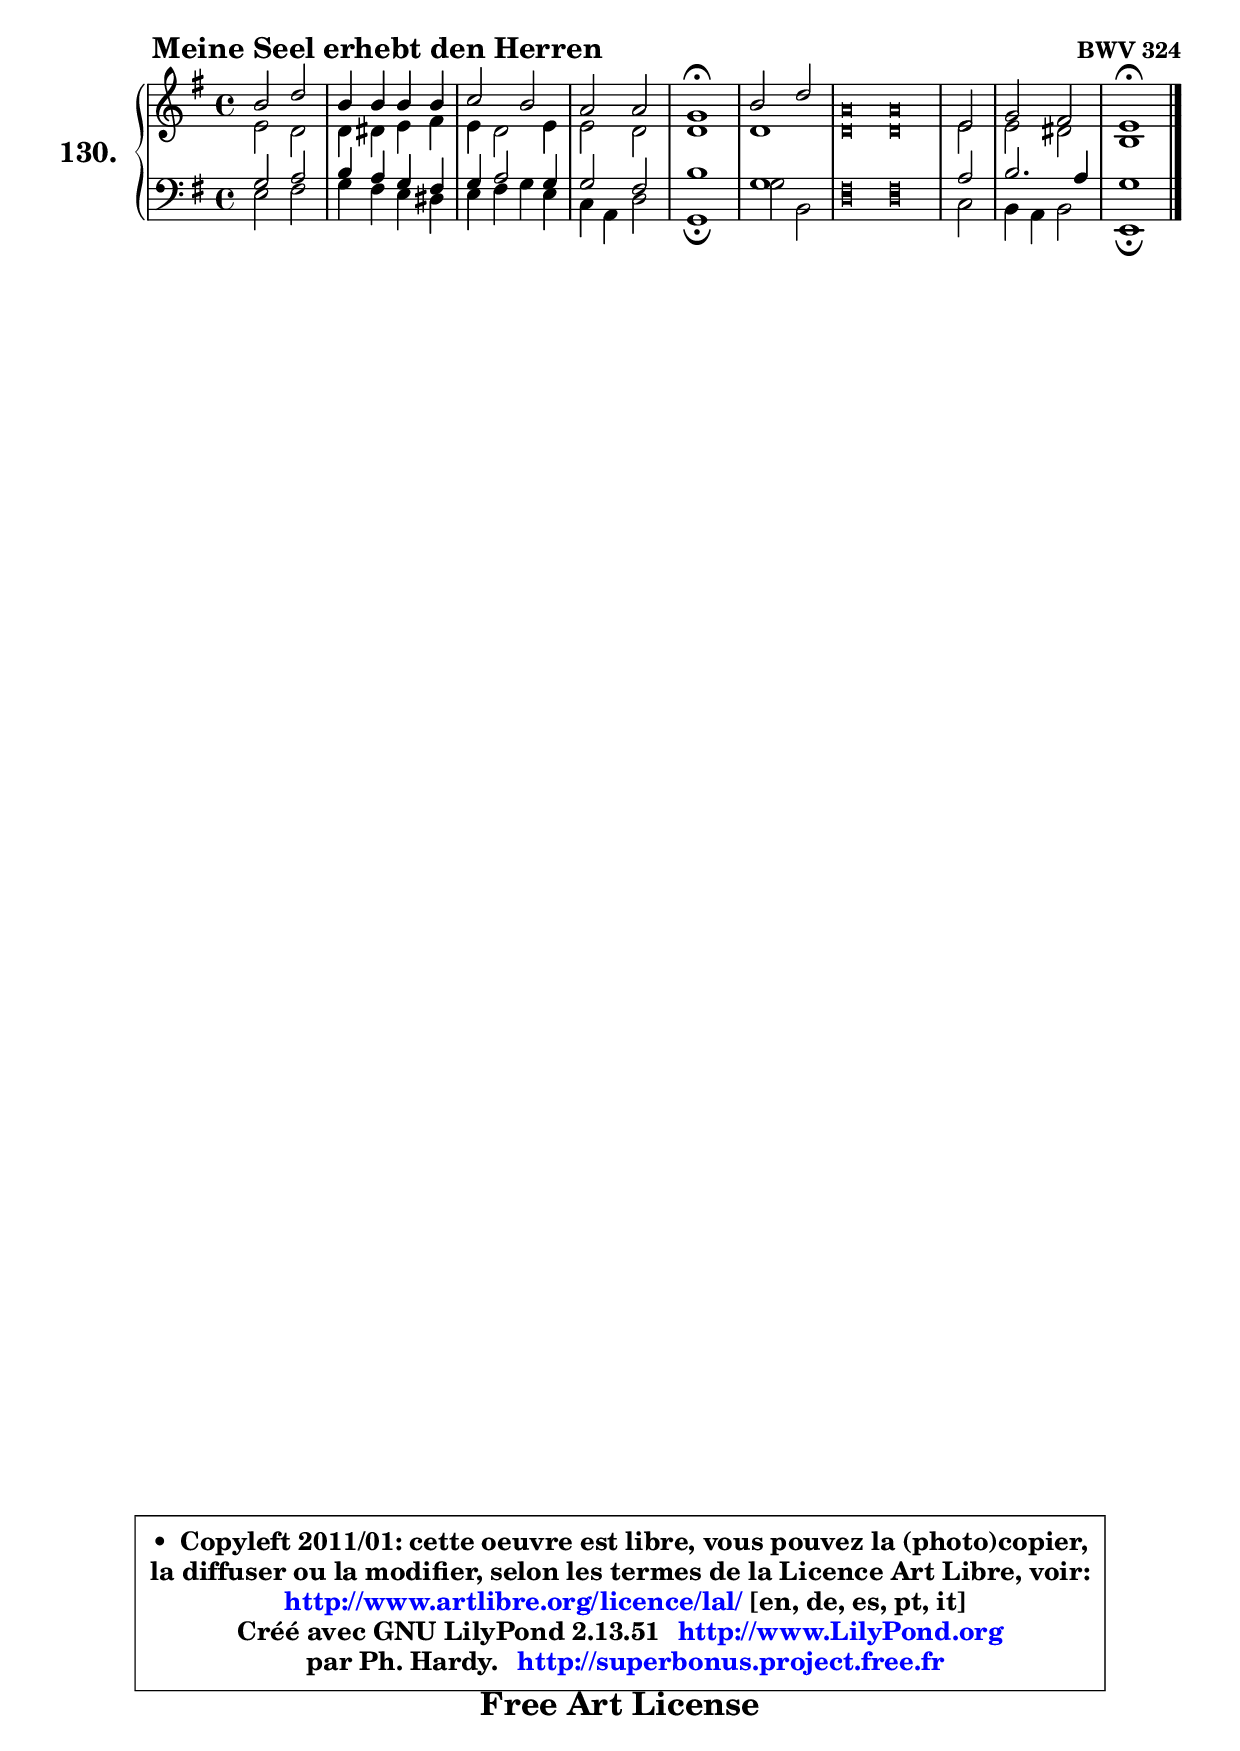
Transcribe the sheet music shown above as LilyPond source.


\version "2.13.51"

    \paper {
%	system-system-spacing #'padding = #0.1
%	score-system-spacing #'padding = #0.1
%	ragged-bottom = ##f
%	ragged-last-bottom = ##f
	}

    \header {
      opus = \markup { \bold "BWV 324" }
      piece = \markup { \hspace #9 \fontsize #2 \bold "Meine Seel erhebt den Herren" }
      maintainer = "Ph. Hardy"
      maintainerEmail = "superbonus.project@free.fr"
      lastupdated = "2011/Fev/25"
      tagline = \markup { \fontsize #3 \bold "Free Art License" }
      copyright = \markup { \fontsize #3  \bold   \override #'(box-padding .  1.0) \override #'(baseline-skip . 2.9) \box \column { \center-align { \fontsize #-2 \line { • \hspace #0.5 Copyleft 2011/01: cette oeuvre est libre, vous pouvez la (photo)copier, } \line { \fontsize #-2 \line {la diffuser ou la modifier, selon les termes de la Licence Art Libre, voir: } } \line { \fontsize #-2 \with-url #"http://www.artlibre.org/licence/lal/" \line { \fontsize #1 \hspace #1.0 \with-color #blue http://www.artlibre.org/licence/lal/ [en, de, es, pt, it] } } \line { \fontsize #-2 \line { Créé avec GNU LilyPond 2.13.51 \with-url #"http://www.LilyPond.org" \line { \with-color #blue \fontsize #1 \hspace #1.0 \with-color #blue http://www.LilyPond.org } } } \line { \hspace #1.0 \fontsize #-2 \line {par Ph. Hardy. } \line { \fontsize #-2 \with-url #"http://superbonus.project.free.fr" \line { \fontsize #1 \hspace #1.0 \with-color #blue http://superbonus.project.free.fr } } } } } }

	  }

  guidemidi = {
        R1 |
        R1 |
        R1 |
        R1 |
        \tempo 4 = 64 r1 \tempo 4 = 128 |
        R1 |
%%%%%%%%%%%%%%%%%%%%%% %%%%%%%%%%%%%%%%%%%%%%%%%%%%%%%%
        \set Timing.measureLength = #(ly:make-moment 16 4)
        r\breve  % M. G = r4 r4 r4 r4 r4 r4 r4 r4 r2
        r\breve |

        \set Timing.measureLength = #(ly:make-moment 2 4)
        r2 |
%%%%%%%%%%%%%%%%%%%%%%%%%%%%%%%%%%%%%%%%%%%%%%%%%%%%%%
        \set Timing.measureLength = #(ly:make-moment 4 4)
        R1 |
        \tempo 4 = 64 r1 |
	}

  upper = {
	\time 4/4
        \key e \minor
	\clef treble
	\voiceOne
	<< { 
	% SOPRANO
	\set Voice.midiInstrument = "acoustic grand"
	\relative c'' {
        b2 d |
        b4 b b b |
        c2 b |
        a2 a |
        g1\fermata |
        b2 d |
%%%%%%%%%%%%%%%%%%%%%% %%%%%%%%%%%%%%%%%%%%%%%%%%%%%%%%
        \override NoteHead #'style = #'petrucci
        \set Timing.measureLength = #(ly:make-moment 16 4)
        a\breve  % M. G = a4 a a a a a a a e2
        a\breve |
        
	\override NoteHead #'style = #'default
        \set Timing.measureLength = #(ly:make-moment 2 4)
        e2 |
%%%%%%%%%%%%%%%%%%%%%%%%%%%%%%%%%%%%%%%%%%%%%%%%%%%%%%
        \set Timing.measureLength = #(ly:make-moment 4 4)
        g2 fis |
        e1\fermata |
        \bar "|."
	} % fin de relative
	}

	\context Voice="1" { \voiceTwo 
	% ALTO
	\set Voice.midiInstrument = "acoustic grand"
	\relative c' {
        e2 d |
        d4 dis e fis |
        e4 d2 e4 |
        e2 d |
        d1 |
        d1 |
%%%%%%%%%%%%%%%%%%%%%%%%%%%%%%%%%%%%%%%%%%%%%%%%%%%%%%
        \override NoteHead #'style = #'petrucci
        \set Timing.measureLength = #(ly:make-moment 16 4)
        d\breve  % M. G = d4 d d d d d d d e2
        d\breve |
        
        \override NoteHead #'style = #'default
        \set Timing.measureLength = #(ly:make-moment 2 4)
        e2 |
%%%%%%%%%%%%%%%%%%%%%%%%%%%%%%%%%%%%%%%%%%%%%%%%%%%%%%
        \set Timing.measureLength = #(ly:make-moment 4 4)
        e2 dis |
        b1 |
        \bar "|."
	} % fin de relative
	\oneVoice
	} >>
	}

    lower = {
        \time 4/4
        \key e \minor
	\clef bass
	\voiceOne
	<< { 
	% TENOR
	\set Voice.midiInstrument = "acoustic grand"
	\relative c' {
        g2 a |
        b4 a g fis |
        g4 a2 g4 |
        g2 fis |
        b1 |
        g1 |
%%%%%%%%%%%%%%%%%%%%%%%%%%%%%%%%%%%%%%%%%%%%%%%%%%%%%%
        \override NoteHead #'style = #'petrucci
        \set Timing.measureLength = #(ly:make-moment 16 4)
        fis\breve  % M. G = fis4 fis fis fis fis fis fis fis a2
        fis\breve |
        
        \override NoteHead #'style = #'default
        \set Timing.measureLength = #(ly:make-moment 2 4)
        a2 |
%%%%%%%%%%%%%%%%%%%%%%%%%%%%%%%%%%%%%%%%%%%%%%%%%%%%%%
        \set Timing.measureLength = #(ly:make-moment 4 4)
        b2. a4 |
        g1 |
        \bar "|."
	} % fin de relative
	}
	\context Voice="1" { \voiceTwo 
	% BASS
	\set Voice.midiInstrument = "acoustic grand"
	\relative c {
        e2 fis |
        g4 fis e dis |
        e4 fis g e |
        c4 a d2 |
        g,1\fermata |
        g'2 b, |
%%%%%%%%%%%%%%%%%%%%%%%%%%%%%%%%%%%%%%%%%%%%%%%%%%%%%%
        \override NoteHead #'style = #'petrucci
        \set Timing.measureLength = #(ly:make-moment 16 4)
        d\breve  % M. G = d4 d d d d d d d c2
        d\breve |
        
        \override NoteHead #'style = #'default
        \set Timing.measureLength = #(ly:make-moment 2 4)
        c2 |
%%%%%%%%%%%%%%%%%%%%%%%%%%%%%%%%%%%%%%%%%%%%%%%%%%%%%%
        \set Timing.measureLength = #(ly:make-moment 4 4)
        b4 a b2 |
        e,1\fermata |
        \bar "|."
	} % fin de relative
	\oneVoice
	} >>
	}


    \score { 

	\new PianoStaff <<
	\set PianoStaff.instrumentName = \markup { \bold \huge "130." }
	\new Staff = "upper" \upper
	\new Staff = "lower" \lower
	>>

    \layout {
%	ragged-last = ##f
	   }

         } % fin de score

  \score {
    \unfoldRepeats { << \guidemidi \upper \lower >> }
    \midi {
    \context {
     \Staff
      \remove "Staff_performer"
               }

     \context {
      \Voice
       \consists "Staff_performer"
                }

     \context { 
      \Score
      tempoWholesPerMinute = #(ly:make-moment 128 4)
		}
	    }
	}

